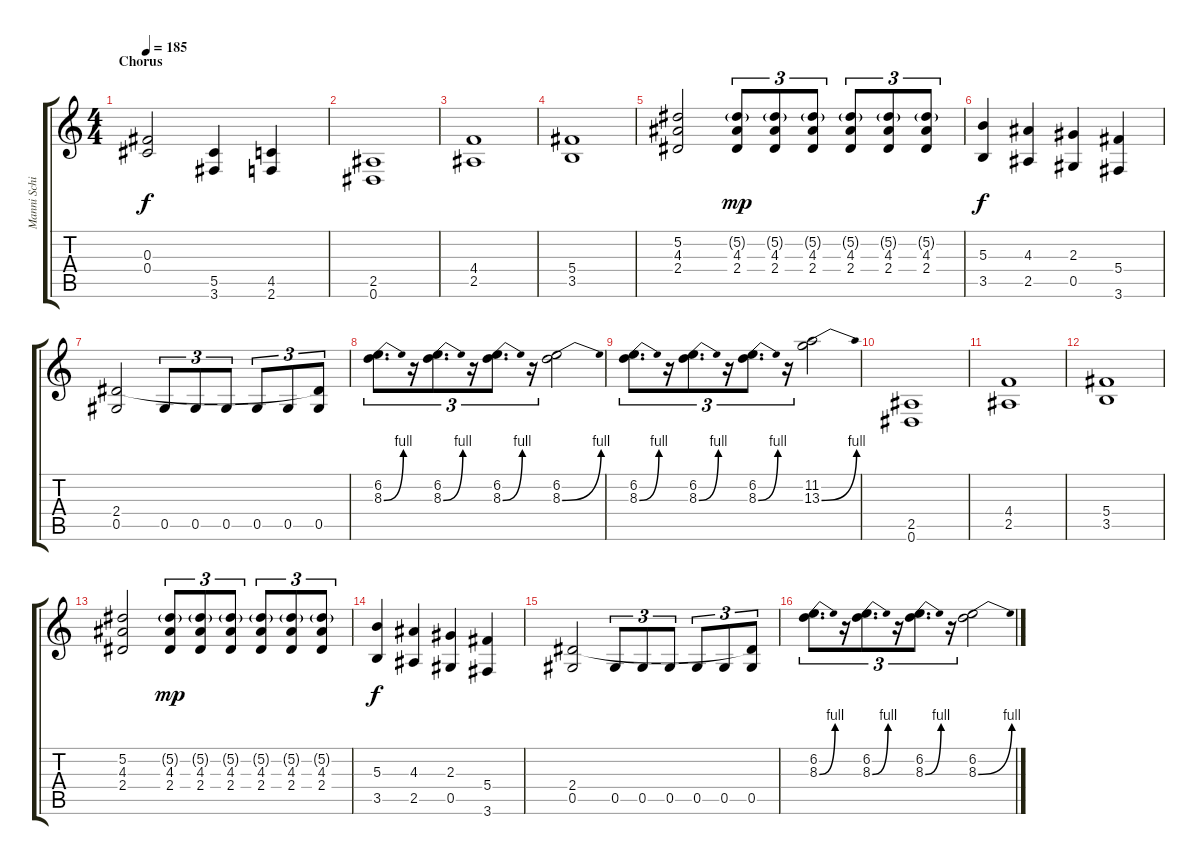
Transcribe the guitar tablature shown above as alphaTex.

\track ("Manni Schimidt (lead guitar)" "Manni Schi") {instrument distortionguitar}
\staff {score tabs}
\tuning (Eb4 Bb3 Gb3 Db3 Ab2 Eb2) {hide}
\ts (4 4)
\section ("" "Chorus")
\tempo 185
\clef g2
\ks c
(0.3{t} 0.4{t}).2{dy f} (5.5 3.6).4 (4.5 2.6).4 |
(2.5 0.6).1 |
(4.4 2.5).1 |
(5.4 3.5).1 |
(5.2 4.3 2.4).2 (5.2{g} 4.3 2.4).8{tu (3 2) dy mp} (5.2{g} 4.3 2.4).8{tu (3 2)} (5.2{g} 4.3 2.4).8{tu (3 2)} (5.2{g} 4.3 2.4).8{tu (3 2)} (5.2{g} 4.3 2.4).8{tu (3 2)} (5.2{g} 4.3 2.4).8{tu (3 2)} |
(5.3 3.5).4{dy f} (4.3 2.5).4 (2.3 0.5).4 (5.4 3.6).4 |
(2.4 0.5).2 0.5.8{tu (3 2)} 0.5.8{tu (3 2)} 0.5.8{tu (3 2)} 0.5.8{tu (3 2)} 0.5.8{tu (3 2)} (2.4{t} 0.5).8{tu (3 2)} |
(6.2 8.3{be (bend 0 0 60 4)}).8{d tu (3 2)} r.16{tu (3 2)} (6.2 8.3{be (bend 0 0 60 4)}).8{d tu (3 2)} r.16{tu (3 2)} (6.2 8.3{be (bend 0 0 60 4)}).8{d tu (3 2)} r.16{tu (3 2)} (6.2 8.3{be (bend 0 0 60 4)}).2 |
(6.2 8.3{be (bend 0 0 60 4)}).8{d tu (3 2)} r.16{tu (3 2)} (6.2 8.3{be (bend 0 0 60 4)}).8{d tu (3 2)} r.16{tu (3 2)} (6.2 8.3{be (bend 0 0 60 4)}).8{d tu (3 2)} r.16{tu (3 2)} (11.2 13.3{be (bend 0 0 60 4)}).2 |
(2.5 0.6).1 |
(4.4 2.5).1 |
(5.4 3.5).1 |
(5.2 4.3 2.4).2 (5.2{g} 4.3 2.4).8{tu (3 2) dy mp} (5.2{g} 4.3 2.4).8{tu (3 2)} (5.2{g} 4.3 2.4).8{tu (3 2)} (5.2{g} 4.3 2.4).8{tu (3 2)} (5.2{g} 4.3 2.4).8{tu (3 2)} (5.2{g} 4.3 2.4).8{tu (3 2)} |
(5.3 3.5).4{dy f} (4.3 2.5).4 (2.3 0.5).4 (5.4 3.6).4 |
(2.4 0.5).2 0.5.8{tu (3 2)} 0.5.8{tu (3 2)} 0.5.8{tu (3 2)} 0.5.8{tu (3 2)} 0.5.8{tu (3 2)} (2.4{t} 0.5).8{tu (3 2)} |
(6.2 8.3{be (bend 0 0 60 4)}).8{d tu (3 2)} r.16{tu (3 2)} (6.2 8.3{be (bend 0 0 60 4)}).8{d tu (3 2)} r.16{tu (3 2)} (6.2 8.3{be (bend 0 0 60 4)}).8{d tu (3 2)} r.16{tu (3 2)} (6.2 8.3{be (bend 0 0 60 4)}).2
